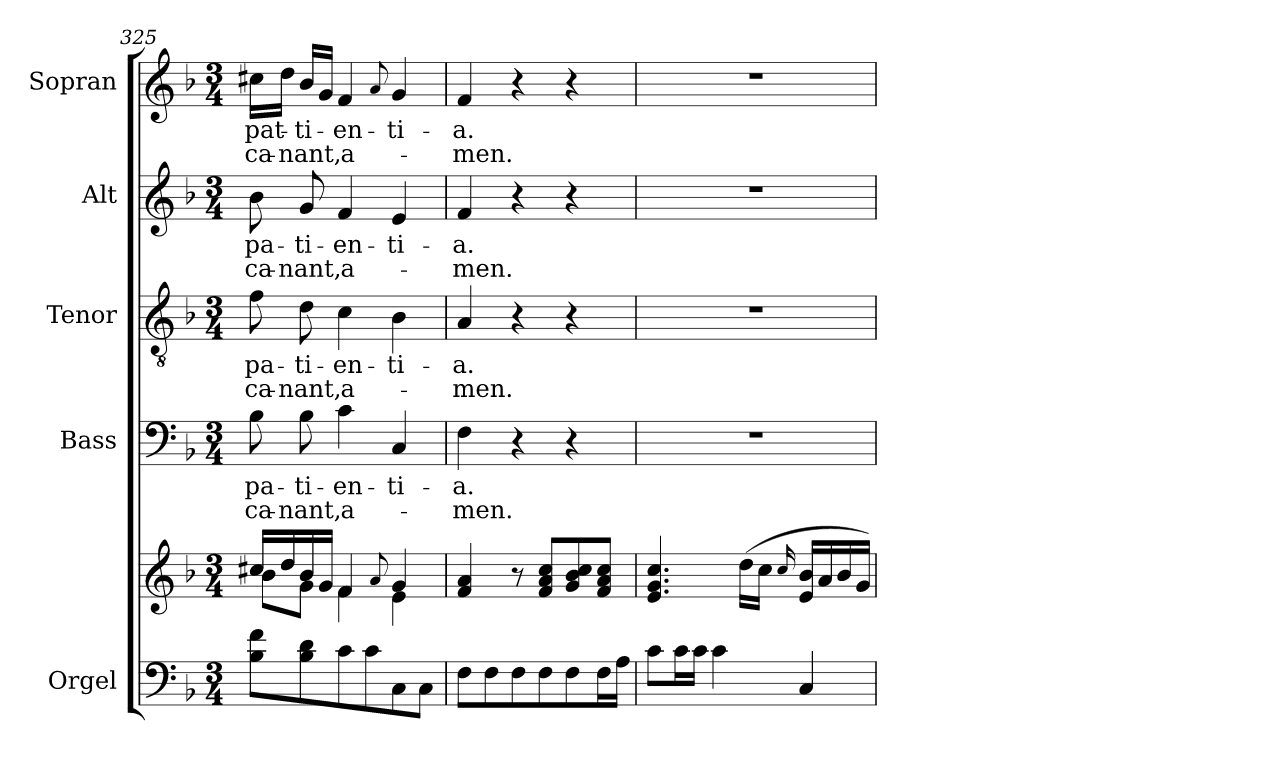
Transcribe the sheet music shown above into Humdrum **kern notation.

**kern	**kern	**kern	**text	**text	**kern	**text	**text	**kern	**text	**text	**kern	**text	**text
*part5	*part5	*part4	*part4	*part4	*part3	*part3	*part3	*part2	*part2	*part2	*part1	*part1	*part1
*staff6	*staff5	*staff4	*staff4	*staff4	*staff3	*staff3	*staff3	*staff2	*staff2	*staff2	*staff1	*staff1	*staff1
*I"Orgel	*	*I"Bass	*	*	*I"Tenor	*	*	*I"Alt	*	*	*I"Sopran	*	*
*I'Org.	*	*I'B.	*	*	*I'T.	*	*	*I'A.	*	*	*I'S.	*	*
*clefF4	*clefG2	*clefF4	*	*	*clefGv2	*	*	*clefG2	*	*	*clefG2	*	*
*k[b-]	*k[b-]	*k[b-]	*	*	*k[b-]	*	*	*k[b-]	*	*	*k[b-]	*	*
*F:	*F:	*F:	*	*	*F:	*	*	*F:	*	*	*F:	*	*
*M3/4	*M3/4	*M3/4	*	*	*M3/4	*	*	*M3/4	*	*	*M3/4	*	*
=325	=325	=325	=325	=325	=325	=325	=325	=325	=325	=325	=325	=325	=325
*	*^	*	*	*	*	*	*	*	*	*	*	*	*
!	!	!	!	!LO:LY:b	!LO:LY:b	!	!LO:LY:b	!LO:LY:b	!	!LO:LY:b	!LO:LY:b	!	!LO:LY:b	!LO:LY:b
8B-\ 8f\L	16cc#X/LL	8b-\L	8B-\	pa-	ca-	8f\	pa-	ca-	8b-\	pa-	ca-	16cc#X\LL	pat-	ca-
.	16dd/	.	.	.	.	.	.	.	.	.	.	16dd\JJ	.	.
!	!	!	!	!LO:LY:b	!LO:LY:b	!	!LO:LY:b	!LO:LY:b	!	!LO:LY:b	!LO:LY:b	!	!LO:LY:b	!LO:LY:b
8B-\ 8d\	16b-/	8g\J	8B-\	-ti-	-nant,	8d\	-ti-	-nant,	8g/	-ti-	-nant,	16b-/LL	-ti-	-nant,
.	16g/JJ	.	.	.	.	.	.	.	.	.	.	16g/JJ	.	.
!	!	!	!	!LO:LY:b	!LO:LY:b	!	!LO:LY:b	!LO:LY:b	!	!LO:LY:b	!LO:LY:b	!	!LO:LY:b	!LO:LY:b
8c\	4f/	4f\	4c\	-en-	a-	4c\	-en-	a-	4f/	-en-	a-	4f/	-en-	a-
8c\	.	.	.	.	.	.	.	.	.	.	.	.	.	.
.	8qqa/	.	.	.	.	.	.	.	.	.	.	8qqa/	.	.
!	!	!	!	!LO:LY:b	!	!	!LO:LY:b	!	!	!LO:LY:b	!	!	!LO:LY:b	!
8C\	4g/	4e\	4C/	-ti-	.	4B-\	-ti-	.	4e/	-ti-	.	4g/	-ti-	.
8C\J	.	.	.	.	.	.	.	.	.	.	.	.	.	.
*	*v	*v	*	*	*	*	*	*	*	*	*	*	*	*
!!LO:LB:g=z
=326	=326	=326	=326	=326	=326	=326	=326	=326	=326	=326	=326	=326	=326
!	!	!	!LO:LY:b	!LO:LY:b	!	!LO:LY:b	!LO:LY:b	!	!LO:LY:b	!LO:LY:b	!	!LO:LY:b	!LO:LY:b
8F\L	4f/ 4a/	4F\	-a.	-men.	4A/	-a.	-men.	4f/	-a.	-men.	4f/	-a.	-men.
8F\	.	.	.	.	.	.	.	.	.	.	.	.	.
8F\	8r	4r	.	.	4r	.	.	4r	.	.	4r	.	.
8F\	8f/ 8a/ 8cc/L	.	.	.	.	.	.	.	.	.	.	.	.
8F\	8g/ 8b-/ 8cc/	4r	.	.	4r	.	.	4r	.	.	4r	.	.
16F\L	8f/ 8a/ 8cc/J	.	.	.	.	.	.	.	.	.	.	.	.
16A\JJ	.	.	.	.	.	.	.	.	.	.	.	.	.
=327	=327	=327	=327	=327	=327	=327	=327	=327	=327	=327	=327	=327	=327
8c\L	4.e/ 4.g/ 4.cc/	2.r	.	.	2.r	.	.	2.r	.	.	2.r	.	.
16c\L	.	.	.	.	.	.	.	.	.	.	.	.	.
16c\JJ	.	.	.	.	.	.	.	.	.	.	.	.	.
4c\	.	.	.	.	.	.	.	.	.	.	.	.	.
.	(>16dd\LL	.	.	.	.	.	.	.	.	.	.	.	.
.	16cc\JJ	.	.	.	.	.	.	.	.	.	.	.	.
.	16qqcc/	.	.	.	.	.	.	.	.	.	.	.	.
4C/	16e/ 16b-/LL	.	.	.	.	.	.	.	.	.	.	.	.
.	16a/	.	.	.	.	.	.	.	.	.	.	.	.
.	16b-/	.	.	.	.	.	.	.	.	.	.	.	.
.	16g/JJ)	.	.	.	.	.	.	.	.	.	.	.	.
=	=	=	=	=	=	=	=	=	=	=	=	=	=
*-	*-	*-	*-	*-	*-	*-	*-	*-	*-	*-	*-	*-	*-
